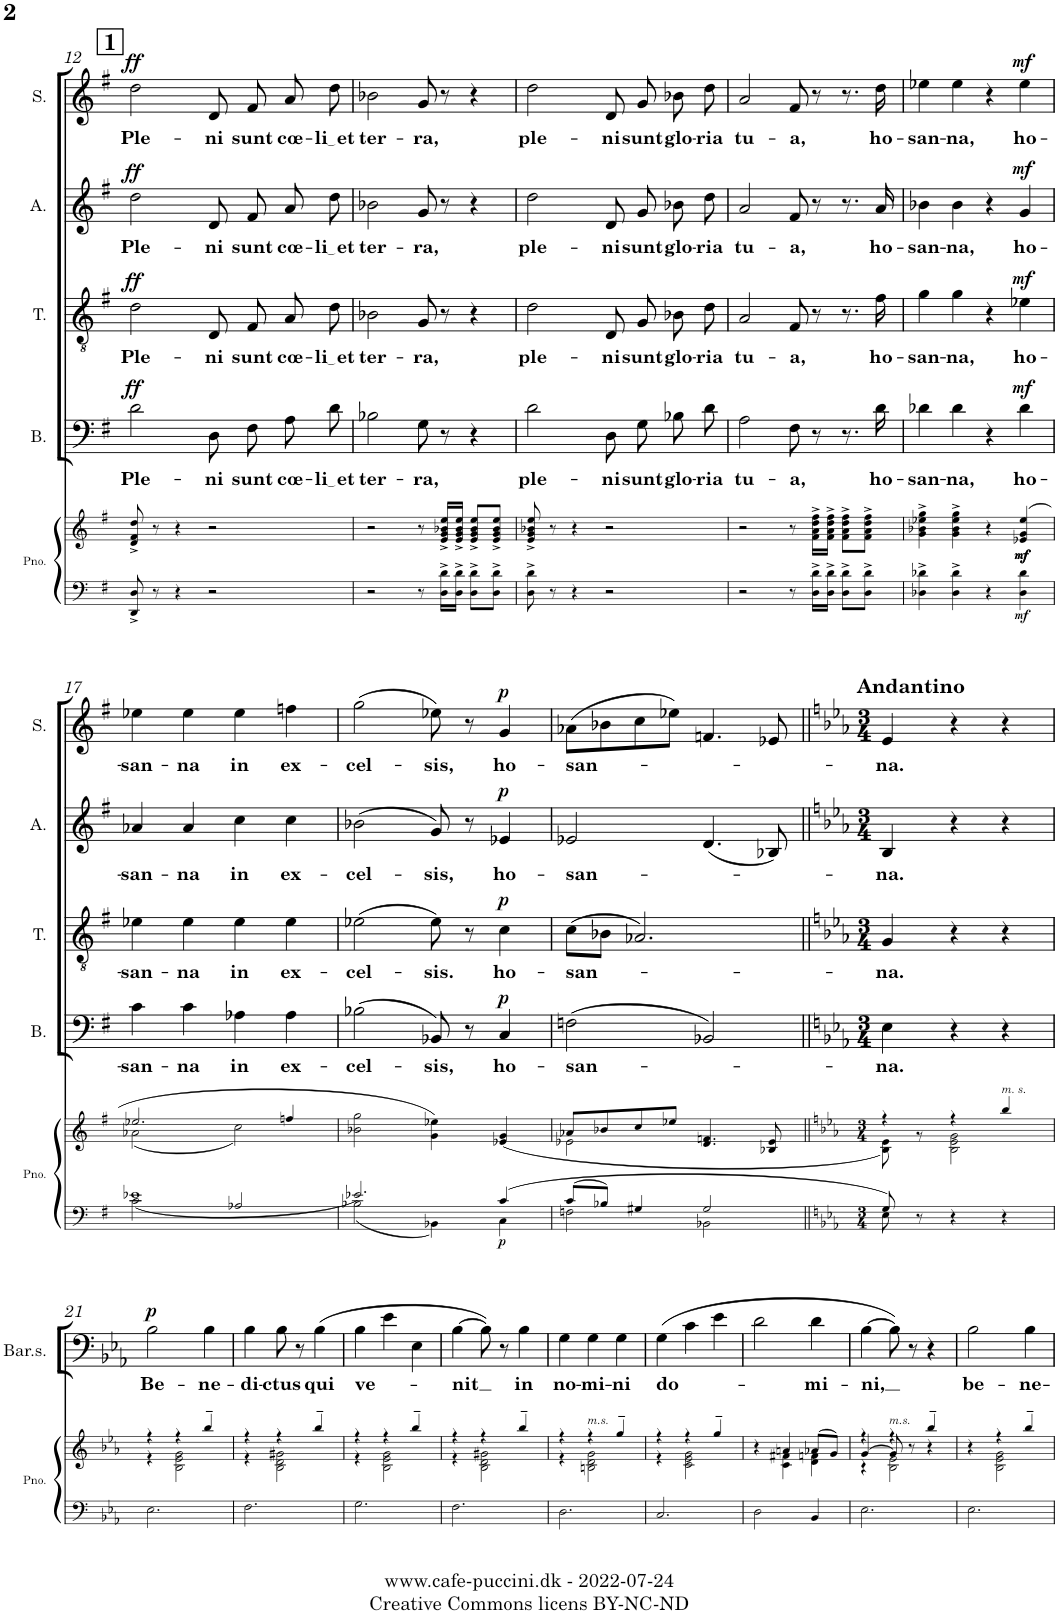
**kern	**kern	**dynam	**kern	**text	**dynam	**kern	**text	**dynam	**kern	**text	**dynam	**kern	**text	**dynam	**kern	**text	**dynam
*part6	*part6	*part6	*part5	*part5	*part5	*part4	*part4	*part4	*part3	*part3	*part3	*part2	*part2	*part2	*part1	*part1	*part1
*staff7	*staff6	*staff6/7	*staff5	*staff5	*staff5	*staff4	*staff4	*staff4	*staff3	*staff3	*staff3	*staff2	*staff2	*staff2	*staff1	*staff1	*staff1
*I"Piano	*	*	*I"Bass	*	*	*I"Tenor	*	*	*I"Alto	*	*	*I"Soprano	*	*	*I"Baritone solo	*	*
*I'Pno.	*	*	*I'B.	*	*	*I'T.	*	*	*I'A.	*	*	*I'S.	*	*	*I'Bar.s.	*	*
!!LO:PB:g=z
*clefF4	*clefG2	*	*clefF4	*	*	*clefGv2	*	*	*clefG2	*	*	*clefG2	*	*	*clefF4	*	*
*k[f#]	*k[f#]	*	*k[f#]	*	*	*k[f#]	*	*	*k[f#]	*	*	*k[f#]	*	*	*k[f#]	*	*
*M4/4	*M4/4	*	*M4/4	*	*	*M4/4	*	*	*M4/4	*	*	*M4/4	*	*	*M4/4	*	*
*met(c)	*met(c)	*	*met(c)	*	*	*met(c)	*	*	*met(c)	*	*	*met(c)	*	*	*met(c)	*	*
!!LO:REH:place=s1:a:B:cj:fs=14:t=1
=12	=12	=12	=12	=12	=12	=12	=12	=12	=12	=12	=12	=12	=12	=12	=12	=12	=12
!	!	!	!	!LO:LY:b	!LO:DY:a	!	!LO:LY:b	!LO:DY:a	!	!LO:LY:b	!LO:DY:a	!	!LO:LY:b	!LO:DY:a	!	!	!
8DD/^ 8D/^	8d/^ 8f#/^ 8dd/^	.	2d\	Ple-	ff	2d\	Ple-	ff	2dd\	Ple-	ff	2dd\	Ple-	ff	1r	.	.
8r	8r	.	.	.	.	.	.	.	.	.	.	.	.	.	.	.	.
4r	4r	.	.	.	.	.	.	.	.	.	.	.	.	.	.	.	.
!	!	!	!	!LO:LY:b	!	!	!LO:LY:b	!	!	!LO:LY:b	!	!	!LO:LY:b	!	!	!	!
2r	2r	.	8D\L	-ni	.	8D/	-ni	.	8d/L	-ni	.	8d/	-ni	.	.	.	.
!	!	!	!	!LO:LY:b	!	!	!LO:LY:b	!	!	!LO:LY:b	!	!	!LO:LY:b	!	!	!	!
.	.	.	8F#\J	sunt	.	8F#/	sunt	.	8f#/J	sunt	.	8f#/	sunt	.	.	.	.
!	!	!	!	!LO:LY:b	!	!	!LO:LY:b	!	!	!LO:LY:b	!	!	!LO:LY:b	!	!	!	!
.	.	.	8A\L	cœ-	.	8A/	cœ-	.	8a\L	cœ-	.	8a/	cœ-	.	.	.	.
!	!	!	!	!LO:LY:b	!	!	!LO:LY:b	!	!	!LO:LY:b	!	!	!LO:LY:b	!	!	!	!
.	.	.	8d\J	li et	.	8d\	li et	.	8dd\J	li et	.	8dd\	li et	.	.	.	.
=13	=13	=13	=13	=13	=13	=13	=13	=13	=13	=13	=13	=13	=13	=13	=13	=13	=13
!	!	!	!	!LO:LY:b	!	!	!LO:LY:b	!	!	!LO:LY:b	!	!	!LO:LY:b	!	!	!	!
2r	2r	.	2B-X\	ter-	.	2B-X\	ter-	.	2b-X\	ter-	.	2b-X\	ter-	.	1r	.	.
!	!	!	!	!LO:LY:b	!	!	!LO:LY:b	!	!	!LO:LY:b	!	!	!LO:LY:b	!	!	!	!
8r	8r	.	8G\	-ra,	.	8G/	-ra,	.	8g/	-ra,	.	8g/	-ra,	.	.	.	.
16D\^ 16d\^LL	16e/^ 16g/^ 16b-X/^ 16ee/^LL	.	8r	.	.	8r	.	.	8r	.	.	8r	.	.	.	.	.
16D\^ 16d\^JJ	16e/^ 16g/^ 16b-/^ 16ee/^JJ	.	.	.	.	.	.	.	.	.	.	.	.	.	.	.	.
8D\^ 8d\^L	8e/^ 8g/^ 8b-/^ 8ee/^L	.	4r	.	.	4r	.	.	4r	.	.	4r	.	.	.	.	.
8D\^ 8d\^J	8e/^ 8g/^ 8b-/^ 8ee/^J	.	.	.	.	.	.	.	.	.	.	.	.	.	.	.	.
=14	=14	=14	=14	=14	=14	=14	=14	=14	=14	=14	=14	=14	=14	=14	=14	=14	=14
!	!	!	!	!LO:LY:b	!	!	!LO:LY:b	!	!	!LO:LY:b	!	!	!LO:LY:b	!	!	!	!
8D\^ 8d\^	8e/^ 8g/^ 8b-X/^ 8ee/^	.	2d\	ple-	.	2d\	ple-	.	2dd\	ple-	.	2dd\	ple-	.	1r	.	.
8r	8r	.	.	.	.	.	.	.	.	.	.	.	.	.	.	.	.
4r	4r	.	.	.	.	.	.	.	.	.	.	.	.	.	.	.	.
!	!	!	!	!LO:LY:b	!	!	!LO:LY:b	!	!	!LO:LY:b	!	!	!LO:LY:b	!	!	!	!
2r	2r	.	8D\L	-ni	.	8D/	-ni	.	8d/L	-ni	.	8d/	-ni	.	.	.	.
!	!	!	!	!LO:LY:b	!	!	!LO:LY:b	!	!	!LO:LY:b	!	!	!LO:LY:b	!	!	!	!
.	.	.	8G\J	sunt	.	8G/	sunt	.	8g/J	sunt	.	8g/	sunt	.	.	.	.
!	!	!	!	!LO:LY:b	!	!	!LO:LY:b	!	!	!LO:LY:b	!	!	!LO:LY:b	!	!	!	!
.	.	.	8B-X\L	glo-	.	8B-X\	glo-	.	8b-X\L	glo-	.	8b-X\	glo-	.	.	.	.
!	!	!	!	!LO:LY:b	!	!	!LO:LY:b	!	!	!LO:LY:b	!	!	!LO:LY:b	!	!	!	!
.	.	.	8d\J	-ria	.	8d\	-ria	.	8dd\J	-ria	.	8dd\	-ria	.	.	.	.
=15	=15	=15	=15	=15	=15	=15	=15	=15	=15	=15	=15	=15	=15	=15	=15	=15	=15
!	!	!	!	!LO:LY:b	!	!	!LO:LY:b	!	!	!LO:LY:b	!	!	!LO:LY:b	!	!	!	!
2r	2r	.	2A\	tu-	.	2A/	tu-	.	2a/	tu-	.	2a/	tu-	.	1r	.	.
!	!	!	!	!LO:LY:b	!	!	!LO:LY:b	!	!	!LO:LY:b	!	!	!LO:LY:b	!	!	!	!
8r	8r	.	8F#\	-a,	.	8F#/	-a,	.	8f#/	-a,	.	8f#/	-a,	.	.	.	.
16D\^ 16d\^LL	16f#\^ 16a\^ 16dd\^ 16ff#\^LL	.	8r	.	.	8r	.	.	8r	.	.	8r	.	.	.	.	.
16D\^ 16d\^JJ	16f#\^ 16a\^ 16dd\^ 16ff#\^JJ	.	.	.	.	.	.	.	.	.	.	.	.	.	.	.	.
8D\^ 8d\^L	8f#\^ 8a\^ 8dd\^ 8ff#\^L	.	8.r	.	.	8.r	.	.	8.r	.	.	8.r	.	.	.	.	.
8D\^ 8d\^J	8f#\^ 8a\^ 8dd\^ 8ff#\^J	.	.	.	.	.	.	.	.	.	.	.	.	.	.	.	.
!	!	!	!	!LO:LY:b	!	!	!LO:LY:b	!	!	!LO:LY:b	!	!	!LO:LY:b	!	!	!	!
.	.	.	16d\	ho-	.	16f#\	ho-	.	16a/	ho-	.	16dd\	ho-	.	.	.	.
=16	=16	=16	=16	=16	=16	=16	=16	=16	=16	=16	=16	=16	=16	=16	=16	=16	=16
!	!	!	!	!LO:LY:b	!	!	!LO:LY:b	!	!	!LO:LY:b	!	!	!LO:LY:b	!	!	!	!
4D-X\^ 4d-X\^	4g\^ 4b-X\^ 4ee-X\^ 4gg\^	.	4d-X\	-san-	.	4g\	-san-	.	4b-X\	-san-	.	4ee-X\	-san-	.	1r	.	.
!	!	!	!	!LO:LY:b	!	!	!LO:LY:b	!	!	!LO:LY:b	!	!	!LO:LY:b	!	!	!	!
4D-\^ 4d-\^	4g\^ 4b-\^ 4ee-\^ 4gg\^	.	4d-\	-na,	.	4g\	-na,	.	4b-\	-na,	.	4ee-\	-na,	.	.	.	.
4r	4r	.	4r	.	.	4r	.	.	4r	.	.	4r	.	.	.	.	.
!	!	!LO:DY:b=2	!	!LO:LY:b	!	!	!LO:LY:b	!	!	!LO:LY:b	!	!	!LO:LY:b	!	!	!	!
!	!	!LO:DY:n=1:b	!	!	!	!	!	!	!	!	!	!	!	!	!	!	!
!	!	!LO:DY:n=2:b	!	!	!	!	!	!	!	!	!	!	!	!	!	!	!
!	!	!LO:DY:n=3:b	!	!	!LO:DY:a	!	!	!LO:DY:a	!	!	!LO:DY:a	!	!	!LO:DY:a	!	!	!
4D-\ 4d-\	(4e-X/ 4g/ 4ee-/	mf mf mf mf	4d-\	ho-	mf	4e-X\	ho-	mf	4g/	ho-	mf	4ee-\	ho-	mf	.	.	.
!!LO:LB:g=z
=17	=17	=17	=17	=17	=17	=17	=17	=17	=17	=17	=17	=17	=17	=17	=17	=17	=17
*^	*^	*	*	*	*	*	*	*	*	*	*	*	*	*	*	*	*
!	!	!	!	!	!	!LO:LY:b	!	!	!LO:LY:b	!	!	!LO:LY:b	!	!	!LO:LY:b	!	!	!	!
1e-X	2c\	2.ee-X/	(2a-X\	.	4c\	-san-	.	4e-X\	-san-	.	4a-X/	-san-	.	4ee-X\	-san-	.	1r	.	.
!	!	!	!	!	!	!LO:LY:b	!	!	!LO:LY:b	!	!	!LO:LY:b	!	!	!LO:LY:b	!	!	!	!
.	.	.	.	.	4c\	-na	.	4e-\	-na	.	4a-/	-na	.	4ee-\	-na	.	.	.	.
!	!	!	!	!	!	!LO:LY:b	!	!	!LO:LY:b	!	!	!LO:LY:b	!	!	!LO:LY:b	!	!	!	!
.	2A-X/	.	2cc\)	.	4A-X\	in	.	4e-\	in	.	4cc\	in	.	4ee-\	in	.	.	.	.
!	!	!	!	!	!	!LO:LY:b	!	!	!LO:LY:b	!	!	!LO:LY:b	!	!	!LO:LY:b	!	!	!	!
.	.	4ffn/	.	.	4A-\	ex-	.	4e-\	ex-	.	4cc\	ex-	.	4ffn\	ex-	.	.	.	.
*	*	*v	*v	*	*	*	*	*	*	*	*	*	*	*	*	*	*	*	*
=18	=18	=18	=18	=18	=18	=18	=18	=18	=18	=18	=18	=18	=18	=18	=18	=18	=18	=18
!	!	!	!	!	!LO:LY:b	!	!	!LO:LY:b	!	!	!LO:LY:b	!	!	!LO:LY:b	!	!	!	!
2.e-X/	2B-X\	2b-X\ 2gg\	.	(2B-X\	-cel-	.	(2e-X\	-cel-	.	(2b-X\	-cel-	.	(2gg\	-cel-	.	1r	.	.
!	!	!	!	!	!LO:LY:b	!	!	!LO:LY:b	!	!	!LO:LY:b	!	!	!LO:LY:b	!	!	!	!
.	4BB-X\	4g\ 4ee-X\)	.	8BB-X/)	-sis,	.	8e-\)	-sis.	.	8g/)	-sis,	.	8ee-X\)	-sis,	.	.	.	.
.	.	.	.	8r	.	.	8r	.	.	8r	.	.	8r	.	.	.	.	.
!	!	!	!LO:DY:b=2	!	!LO:LY:b	!LO:DY:a	!	!LO:LY:b	!LO:DY:a	!	!LO:LY:b	!LO:DY:a	!	!LO:LY:b	!LO:DY:a	!	!	!
4c/	4C\	(4e-X/ 4g/	p	4C/	ho-	p	4c\	ho-	p	4e-X/	ho-	p	4g/	ho-	p	.	.	.
=19	=19	=19	=19	=19	=19	=19	=19	=19	=19	=19	=19	=19	=19	=19	=19	=19	=19	=19
*	*	*^	*	*	*	*	*	*	*	*	*	*	*	*	*	*	*	*
!	!	!	!	!	!	!LO:LY:b	!	!	!LO:LY:b	!	!	!LO:LY:b	!	!	!LO:LY:b	!	!	!	!
8c/L	2Fn\	8a-X/L	2e-X\	.	(2Fn\	-san-	.	(8c\L	-san-	.	2e-X/	-san-	.	(8a-X\L	-san-	.	1r	.	.
8B-X/J	.	8b-X/	.	.	.	.	.	8B-X\J	.	.	.	.	.	8b-X\	.	.	.	.	.
4G#X/	.	8cc/	.	.	.	.	.	2.A-X/)	.	.	.	.	.	8cc\	.	.	.	.	.
.	.	8ee-X/J	.	.	.	.	.	.	.	.	.	.	.	8ee-X\J)	.	.	.	.	.
2G#/	2BB-X\	4.d/ 4.fn/	4.ryy	.	2BB-X/)	.	.	.	.	.	(4.d/	.	.	4.fn/	.	.	.	.	.
.	.	8B-X/ 8e-/	8ryy	.	.	.	.	.	.	.	8B-X/)	.	.	8e-X/	.	.	.	.	.
=20||	=20||	=20||	=20||	=20||	=20||	=20||	=20||	=20||	=20||	=20||	=20||	=20||	=20||	=20||	=20||	=20||	=20||	=20||	=20||
*k[b-e-a-]	*	*k[b-e-a-]	*	*	*k[b-e-a-]	*	*	*k[b-e-a-]	*	*	*k[b-e-a-]	*	*	*k[b-e-a-]	*	*	*k[b-e-a-]	*	*
*M3/4	*	*M3/4	*	*	*M3/4	*	*	*M3/4	*	*	*M3/4	*	*	*M3/4	*	*	*M3/4	*	*
!	!	!	!	!	!	!	!	!	!	!	!	!	!	!	!	!	!LO:TX:a:B:t=Andantino	!	!
!	!	!	!	!	!	!LO:LY:b	!	!	!LO:LY:b	!	!	!LO:LY:b	!	!	!LO:LY:b	!	!	!	!
8G/	8E-\	4r	8B-\ 8e-\)	.	4E-\	-na.	.	4G/	-na.	.	4B-/	-na.	.	4e-/	-na.	.	2.r	.	.
8r	8ryy	.	8r	.	.	.	.	.	.	.	.	.	.	.	.	.	.	.	.
4r	4ryy	4r	2B-\ 2e-\ 2g\	.	4r	.	.	4r	.	.	4r	.	.	4r	.	.	.	.	.
!	!	!LO:TX:a:i:t=m. s.	!	!	!	!	!	!	!	!	!	!	!	!	!	!	!	!	!
4r	4ryy	4bb-/	.	.	4r	.	.	4r	.	.	4r	.	.	4r	.	.	.	.	.
!!LO:LB:g=z
=21	=21	=21	=21	=21	=21	=21	=21	=21	=21	=21	=21	=21	=21	=21	=21	=21	=21	=21	=21
!	!	!	!	!	!	!	!	!	!	!	!	!	!	!	!	!	!	!LO:LY:b	!LO:DY:a
*v	*v	*	*	*	*	*	*	*	*	*	*	*	*	*	*	*	*	*	*
2.E-\	4r	4r	.	2.r	.	.	2.r	.	.	2.r	.	.	2.r	.	.	2B-\	Be-	p
.	4r	2B-\ 2e-\ 2g\	.	.	.	.	.	.	.	.	.	.	.	.	.	.	.	.
!	!	!	!	!	!	!	!	!	!	!	!	!	!	!	!	!	!LO:LY:b	!
.	4bb-~/	.	.	.	.	.	.	.	.	.	.	.	.	.	.	4B-\	-ne-	.
=22	=22	=22	=22	=22	=22	=22	=22	=22	=22	=22	=22	=22	=22	=22	=22	=22	=22	=22
!	!	!	!	!	!	!	!	!	!	!	!	!	!	!	!	!	!LO:LY:b	!
2.F\	4r	4r	.	2.r	.	.	2.r	.	.	2.r	.	.	2.r	.	.	4B-\	-di-	.
!	!	!	!	!	!	!	!	!	!	!	!	!	!	!	!	!	!LO:LY:b	!
.	4r	2B-\ 2d\ 2g#X\	.	.	.	.	.	.	.	.	.	.	.	.	.	8B-\	-ctus	.
.	.	.	.	.	.	.	.	.	.	.	.	.	.	.	.	8r	.	.
!	!	!	!	!	!	!	!	!	!	!	!	!	!	!	!	!	!LO:LY:b	!
.	4bb-~/	.	.	.	.	.	.	.	.	.	.	.	.	.	.	(4B-\	qui	.
=23	=23	=23	=23	=23	=23	=23	=23	=23	=23	=23	=23	=23	=23	=23	=23	=23	=23	=23
!	!	!	!	!	!	!	!	!	!	!	!	!	!	!	!	!	!LO:LY:b	!
2.G\	4r	4r	.	2.r	.	.	2.r	.	.	2.r	.	.	2.r	.	.	4B-\	ve-	.
.	4r	2B-\ 2e-\ 2g\	.	.	.	.	.	.	.	.	.	.	.	.	.	4e-\	.	.
.	4bb-~/	.	.	.	.	.	.	.	.	.	.	.	.	.	.	4E-\	.	.
=24	=24	=24	=24	=24	=24	=24	=24	=24	=24	=24	=24	=24	=24	=24	=24	=24	=24	=24
!	!	!	!	!	!	!	!	!	!	!	!	!	!	!	!	!	!LO:LY:b	!
2.F\	4r	4r	.	2.r	.	.	2.r	.	.	2.r	.	.	2.r	.	.	[4B-\	-nit	.
.	4r	2B-\ 2d\ 2g#X\	.	.	.	.	.	.	.	.	.	.	.	.	.	8B-\])	.	.
.	.	.	.	.	.	.	.	.	.	.	.	.	.	.	.	8r	.	.
!	!	!	!	!	!	!	!	!	!	!	!	!	!	!	!	!	!LO:LY:b	!
.	4bb-~/	.	.	.	.	.	.	.	.	.	.	.	.	.	.	4B-\	in	.
=25	=25	=25	=25	=25	=25	=25	=25	=25	=25	=25	=25	=25	=25	=25	=25	=25	=25	=25
!	!	!	!	!	!	!	!	!	!	!	!	!	!	!	!	!	!LO:LY:b	!
2.D\	4r	4r	.	2.r	.	.	2.r	.	.	2.r	.	.	2.r	.	.	4G\	no-	.
!	!LO:TX:a:i:t=m.s.	!	!	!	!	!	!	!	!	!	!	!	!	!	!	!	!	!
!	!	!	!	!	!	!	!	!	!	!	!	!	!	!	!	!	!LO:LY:b	!
.	4r	2Bn\ 2d\ 2g\	.	.	.	.	.	.	.	.	.	.	.	.	.	4G\	-mi-	.
!	!	!	!	!	!	!	!	!	!	!	!	!	!	!	!	!	!LO:LY:b	!
.	4gg~/	.	.	.	.	.	.	.	.	.	.	.	.	.	.	4G\	-ni	.
=26	=26	=26	=26	=26	=26	=26	=26	=26	=26	=26	=26	=26	=26	=26	=26	=26	=26	=26
!	!	!	!	!	!	!	!	!	!	!	!	!	!	!	!	!	!LO:LY:b	!
2.C/	4r	4r	.	2.r	.	.	2.r	.	.	2.r	.	.	2.r	.	.	(4G\	do-	.
.	4r	2c\ 2e-\ 2g\	.	.	.	.	.	.	.	.	.	.	.	.	.	4c\	.	.
.	4gg~/	.	.	.	.	.	.	.	.	.	.	.	.	.	.	4e-\	.	.
=27	=27	=27	=27	=27	=27	=27	=27	=27	=27	=27	=27	=27	=27	=27	=27	=27	=27	=27
2D\	4r	4ryy	.	2.r	.	.	2.r	.	.	2.r	.	.	2.r	.	.	2d\	.	.
.	4an/	4c\ 4f#X\	.	.	.	.	.	.	.	.	.	.	.	.	.	.	.	.
!	!	!	!	!	!	!	!	!	!	!	!	!	!	!	!	!	!LO:LY:b	!
4BB-/	(8a-X/L	4d\ 4fn\	.	.	.	.	.	.	.	.	.	.	.	.	.	4d\	-mi-	.
.	8g/J)	.	.	.	.	.	.	.	.	.	.	.	.	.	.	.	.	.
=28	=28	=28	=28	=28	=28	=28	=28	=28	=28	=28	=28	=28	=28	=28	=28	=28	=28	=28
*	*	*^	*	*	*	*	*	*	*	*	*	*	*	*	*	*	*	*
!	!	!	!	!	!	!	!	!	!	!	!	!	!	!	!	!	!	!LO:LY:b	!
2.E-\	4r	[4g/	4r	.	2.r	.	.	2.r	.	.	2.r	.	.	2.r	.	.	[4B-\	-ni,	.
!	!LO:TX:a:i:t=m.s.	!	!	!	!	!	!	!	!	!	!	!	!	!	!	!	!	!	!
.	4r	8g/]	2B-\ 2e-\	.	.	.	.	.	.	.	.	.	.	.	.	.	8B-\])	.	.
.	.	8r	.	.	.	.	.	.	.	.	.	.	.	.	.	.	8r	.	.
.	4bb-~/	4r	.	.	.	.	.	.	.	.	.	.	.	.	.	.	4r	.	.
*	*	*v	*v	*	*	*	*	*	*	*	*	*	*	*	*	*	*	*	*
=29	=29	=29	=29	=29	=29	=29	=29	=29	=29	=29	=29	=29	=29	=29	=29	=29	=29	=29
!	!	!	!	!	!	!	!	!	!	!	!	!	!	!	!	!	!LO:LY:b	!
2.E-\	4r	4ryy	.	2.r	.	.	2.r	.	.	2.r	.	.	2.r	.	.	2B-\	be-	.
.	4r	2B-\ 2e-\ 2g\	.	.	.	.	.	.	.	.	.	.	.	.	.	.	.	.
!	!	!	!	!	!	!	!	!	!	!	!	!	!	!	!	!	!LO:LY:b	!
.	4bb-~/	.	.	.	.	.	.	.	.	.	.	.	.	.	.	4B-\	-ne-	.
*	*v	*v	*	*	*	*	*	*	*	*	*	*	*	*	*	*	*	*
=	=	=	=	=	=	=	=	=	=	=	=	=	=	=	=	=	=
*-	*-	*-	*-	*-	*-	*-	*-	*-	*-	*-	*-	*-	*-	*-	*-	*-	*-
